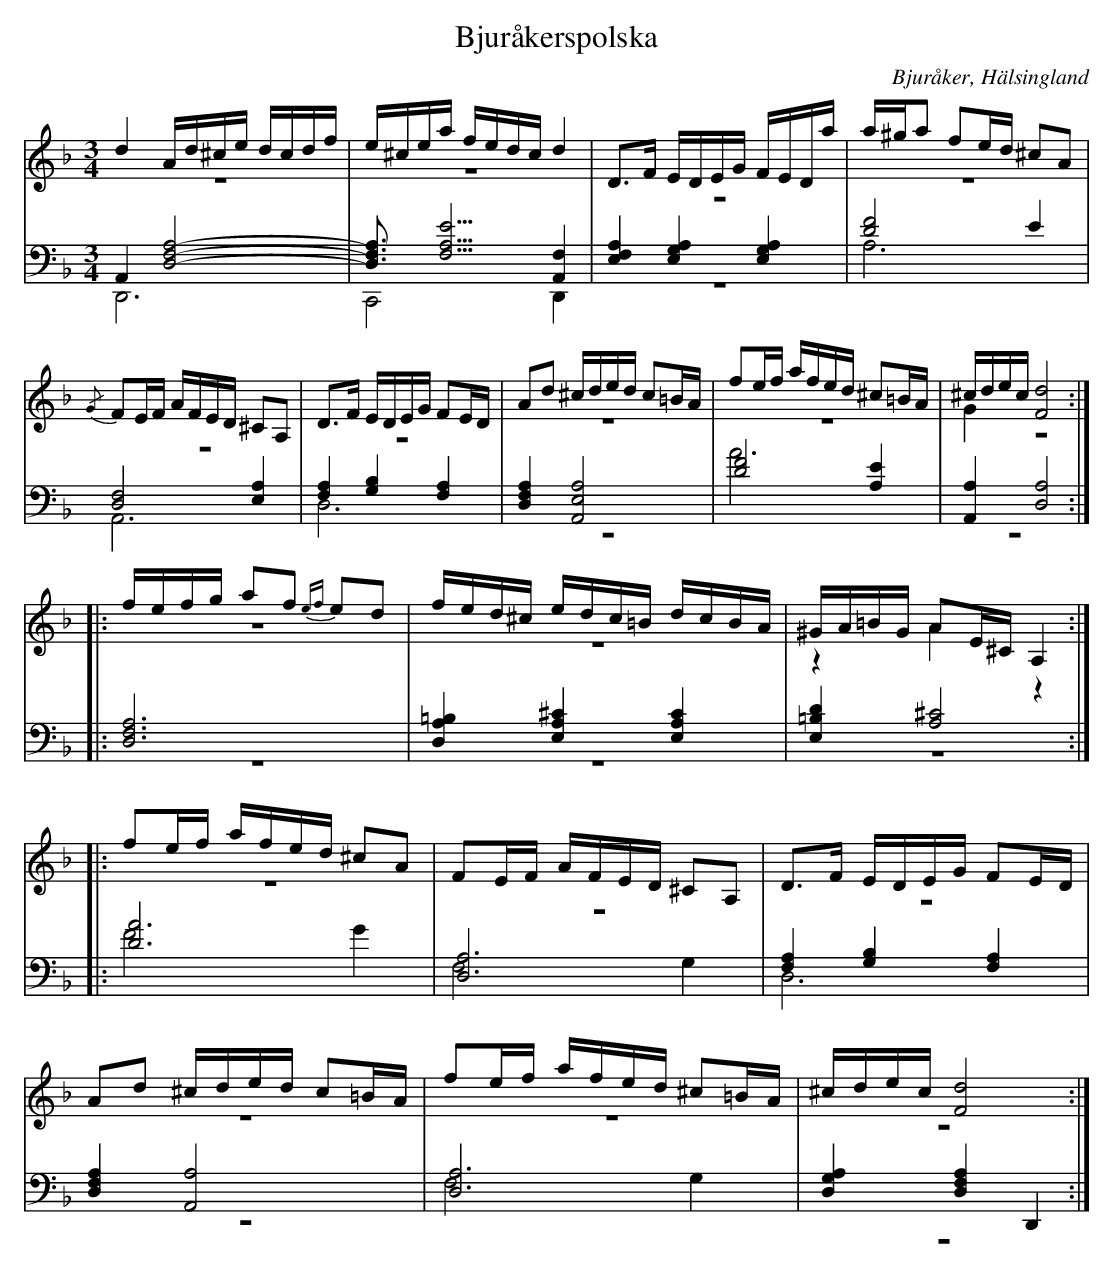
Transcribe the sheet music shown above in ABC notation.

X:1
T: Bjuråkerspolska
O: Bjuråker, Hälsingland
M: 3/4
L: 1/16
K: Dm
V:1
V:2 merge
V:3
V:4 merge
V:1
d4 Ad^ce dcdf |e^cea fedc d4|D2>F2 EDEG FEDa|a^ga2 f2ed ^c2A2|
{/G}F2EF AFED ^C2A,2|D2>F2 EDEG F2ED|A2d2 ^cded c2=BA|f2ef afed ^c2=BA|^cdec [F8d8]:|
|:fefg a2f2 {ef}e2d2 |fed^c edc=B dcBA|^GA=BG A2E^C A,4:|
|:f2ef afed ^c2A2|F2EF AFED ^C2A,2|D2>F2 EDEG F2ED|
A2d2 ^cded c2=BA|f2ef afed ^c2=BA|^cdec [F8d8]:|
V:2
z12|z12|z12|z12|
z12|z12|z12|z12|G4 z8:|
|:z12|z12|z4 A4 z4:|
|:z12|z12|z12|
z12|z12|z12:|
V:3 clef=bass
A,,4 [D,8F,8A,8]-|[D,3F,3A,3] [F,5A,5E5] [F,4A,,4]|[E,4F,4A,4] [E,4G,4A,4] [E,4G,4A,4]|[D8F8] E4|
[D,8F,8] [E,4A,4]|[F,4A,4] [G,4B,4] [F,4A,4]|[D,4F,4A,4] [A,,8E,8A,8]|[D8F8] [A,4E4]|[A,,4A,4] [D,8A,8]:|
|:[D,12F,12A,12]|[D,4A,4=B,4] [E,4A,4^C4] [E,4A,4C4]|[E,4=B,4D4] [A,8^C8]:|
|:[D12A12]|[D,12A,12]|[F,4A,4] [G,4B,4] [F,4A,4]|
[D,4F,4A,4] [A,,8A,8]|[D,12A,12]|[D,4G,4A,4] [D,4F,4A,4] D,,4:|
V:4 clef=bass
D,,12|C,,8 D,,4|z12|A,12|
A,,12|D,12|z12|A12|z12:|
|:z12|z12|z12:|
|:F8 G4|F,8 G,4|D,12|
z12|F,8 G,4|z12:|
